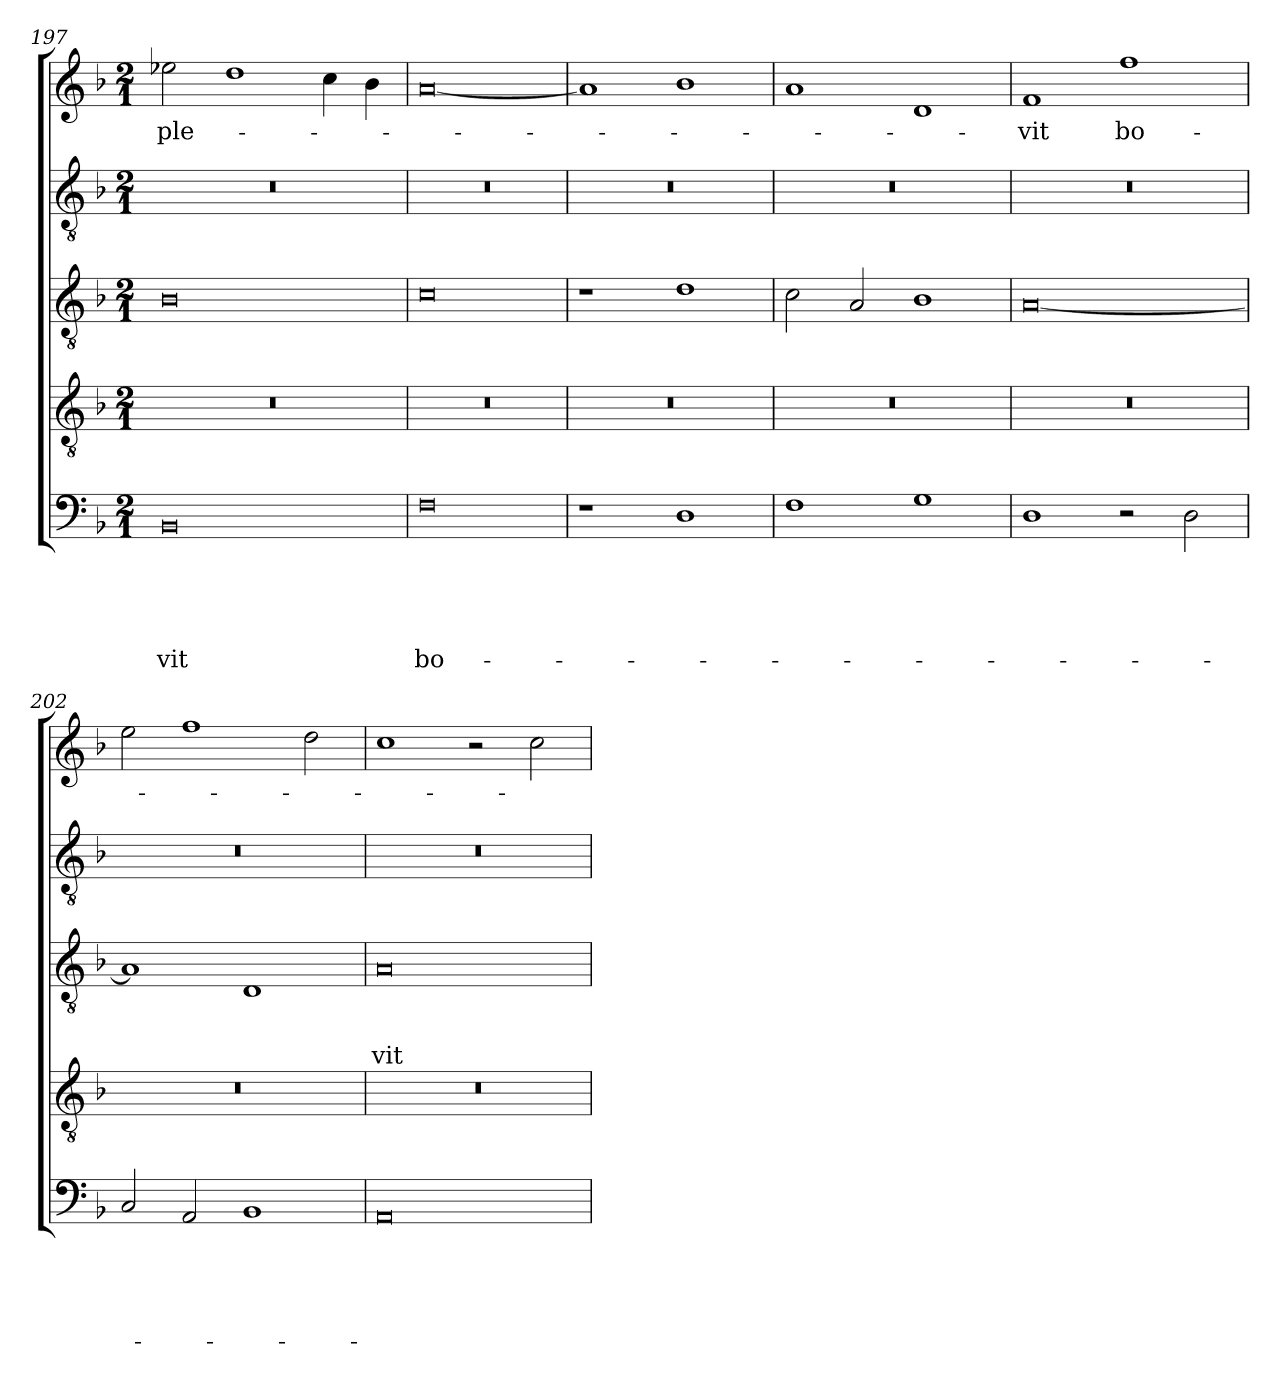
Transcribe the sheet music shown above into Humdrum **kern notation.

**kern	**text	**text	**text	**text	**text	**kern	**kern	**text	**text	**text	**kern	**kern	**text
*part5	*part5	*part5	*part5	*part5	*part5	*part4	*part3	*part3	*part3	*part3	*part2	*part1	*part1
*staff5	*staff5	*staff5	*staff5	*staff5	*staff5	*staff4	*staff3	*staff3	*staff3	*staff3	*staff2	*staff1	*staff1
!!LO:LB:g=z
*clefF4	*	*	*	*	*	*clefGv2	*clefGv2	*	*	*	*clefGv2	*clefG2	*
*k[b-]	*	*	*	*	*	*k[b-]	*k[b-]	*	*	*	*k[b-]	*k[b-]	*
*F:	*	*	*	*	*	*F:	*F:	*	*	*	*F:	*F:	*
*M2/1	*	*	*	*	*	*M2/1	*M2/1	*	*	*	*M2/1	*M2/1	*
=197	=197	=197	=197	=197	=197	=197	=197	=197	=197	=197	=197	=197	=197
!	!	!	!	!	!LO:LY:b	!	!	!	!	!	!	!	!LO:LY:b
0BB-	.	.	.	.	-vit	0r	0B-	.	.	.	0r	2ee-X\	-ple-
.	.	.	.	.	.	.	.	.	.	.	.	1dd	.
.	.	.	.	.	.	.	.	.	.	.	.	4cc\	.
.	.	.	.	.	.	.	.	.	.	.	.	4b-\	.
=198	=198	=198	=198	=198	=198	=198	=198	=198	=198	=198	=198	=198	=198
!	!	!	!	!	!LO:LY:b	!	!	!	!	!	!	!	!
0F	.	.	.	.	bo-	0r	0c	.	.	.	0r	[0a	.
=199	=199	=199	=199	=199	=199	=199	=199	=199	=199	=199	=199	=199	=199
1r	.	.	.	.	.	0r	1r	.	.	.	0r	1a]	.
1D	.	.	.	.	.	.	1d	.	.	.	.	1b-	.
=200	=200	=200	=200	=200	=200	=200	=200	=200	=200	=200	=200	=200	=200
1F	.	.	.	.	.	0r	2c\	.	.	.	0r	1a	.
.	.	.	.	.	.	.	2A/	.	.	.	.	.	.
1G	.	.	.	.	.	.	1B-	.	.	.	.	1d	.
=201	=201	=201	=201	=201	=201	=201	=201	=201	=201	=201	=201	=201	=201
!	!	!	!	!	!	!	!	!	!	!	!	!	!LO:LY:b
1D	.	.	.	.	.	0r	[0A	.	.	.	0r	1f	-vit
!	!	!	!	!	!	!	!	!	!	!	!	!	!LO:LY:b
2r	.	.	.	.	.	.	.	.	.	.	.	1ff	bo-
2D\	.	.	.	.	.	.	.	.	.	.	.	.	.
=202	=202	=202	=202	=202	=202	=202	=202	=202	=202	=202	=202	=202	=202
2C/	.	.	.	.	.	0r	1A]	.	.	.	0r	2ee\	.
2AA/	.	.	.	.	.	.	.	.	.	.	.	1ff	.
1BB-	.	.	.	.	.	.	1D	.	.	.	.	.	.
.	.	.	.	.	.	.	.	.	.	.	.	2dd\	.
=203	=203	=203	=203	=203	=203	=203	=203	=203	=203	=203	=203	=203	=203
!	!	!	!	!	!	!	!	!	!	!LO:LY:b	!	!	!
0AA	.	.	.	.	.	0r	0A	.	.	-vit	0r	1cc	.
.	.	.	.	.	.	.	.	.	.	.	.	2r	.
.	.	.	.	.	.	.	.	.	.	.	.	2cc\	.
=	=	=	=	=	=	=	=	=	=	=	=	=	=
*-	*-	*-	*-	*-	*-	*-	*-	*-	*-	*-	*-	*-	*-
